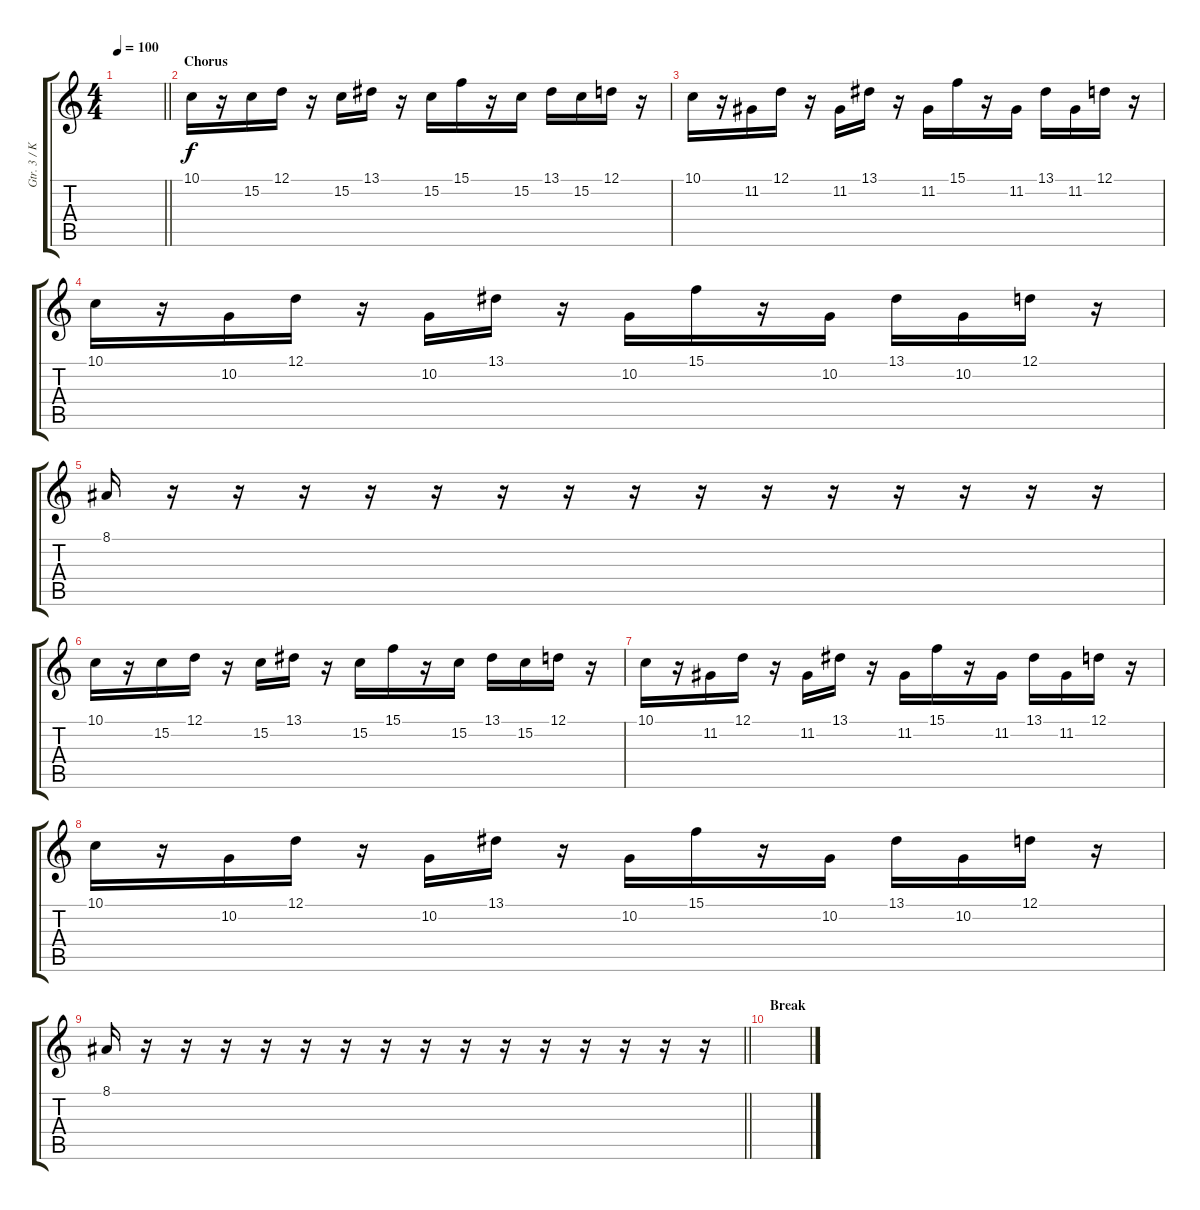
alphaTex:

\track ("Gtr. 3 / Keyboards" "Gtr. 3 / K") {instrument recorder}
\staff {score tabs}
\tuning (D4 A3 F3 C3 G2 C2) {hide}
\ts (4 4)
\tempo 100
\clef g2
\barLineRight lightlight
\ks c
|
\section ("" "Chorus")
10.1.16{instrument recorder} r.16 15.2.16 12.1.16 r.16 15.2.16 13.1.16 r.16 15.2.16 15.1.16 r.16 15.2.16 13.1.16 15.2.16 12.1.16 r.16 |
10.1.16 r.16 11.2.16 12.1.16 r.16 11.2.16 13.1.16 r.16 11.2.16 15.1.16 r.16 11.2.16 13.1.16 11.2.16 12.1.16 r.16 |
10.1.16 r.16 10.2.16 12.1.16 r.16 10.2.16 13.1.16 r.16 10.2.16 15.1.16 r.16 10.2.16 13.1.16 10.2.16 12.1.16 r.16 |
8.1.16 r.16 r.16 r.16 r.16 r.16 r.16 r.16 r.16 r.16 r.16 r.16 r.16 r.16 r.16 r.16 |
10.1.16 r.16 15.2.16 12.1.16 r.16 15.2.16 13.1.16 r.16 15.2.16 15.1.16 r.16 15.2.16 13.1.16 15.2.16 12.1.16 r.16 |
10.1.16 r.16 11.2.16 12.1.16 r.16 11.2.16 13.1.16 r.16 11.2.16 15.1.16 r.16 11.2.16 13.1.16 11.2.16 12.1.16 r.16 |
10.1.16 r.16 10.2.16 12.1.16 r.16 10.2.16 13.1.16 r.16 10.2.16 15.1.16 r.16 10.2.16 13.1.16 10.2.16 12.1.16 r.16 |
\barLineRight lightlight
8.1.16 r.16 r.16 r.16 r.16 r.16 r.16 r.16 r.16 r.16 r.16 r.16 r.16 r.16 r.16 r.16 |
\section ("" "Break")
